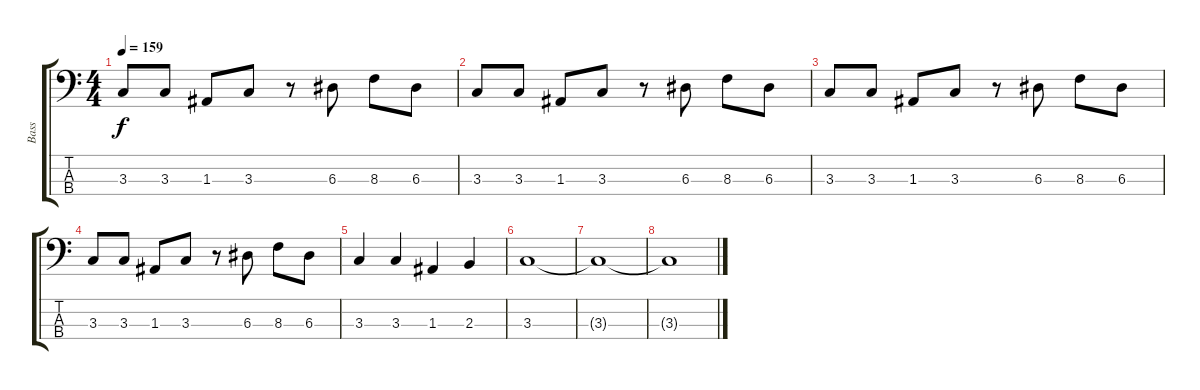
\track ("Bass" "Bass") {instrument electricbassfinger}
\staff {score tabs}
\tuning (G2 D2 A1 E1) {hide}
\ts (4 4)
\tempo 159
\clef f4
\ks c
3.3.8{dy f} 3.3.8 1.3.8 3.3.8 r.8 6.3.8 8.3.8 6.3.8 |
3.3.8 3.3.8 1.3.8 3.3.8 r.8 6.3.8 8.3.8 6.3.8 |
3.3.8 3.3.8 1.3.8 3.3.8 r.8 6.3.8 8.3.8 6.3.8 |
3.3.8 3.3.8 1.3.8 3.3.8 r.8 6.3.8 8.3.8 6.3.8 |
3.3.4 3.3.4 1.3.4 2.3.4 |
3.3.1 |
3.3{t}.1 |
3.3{t}.1
